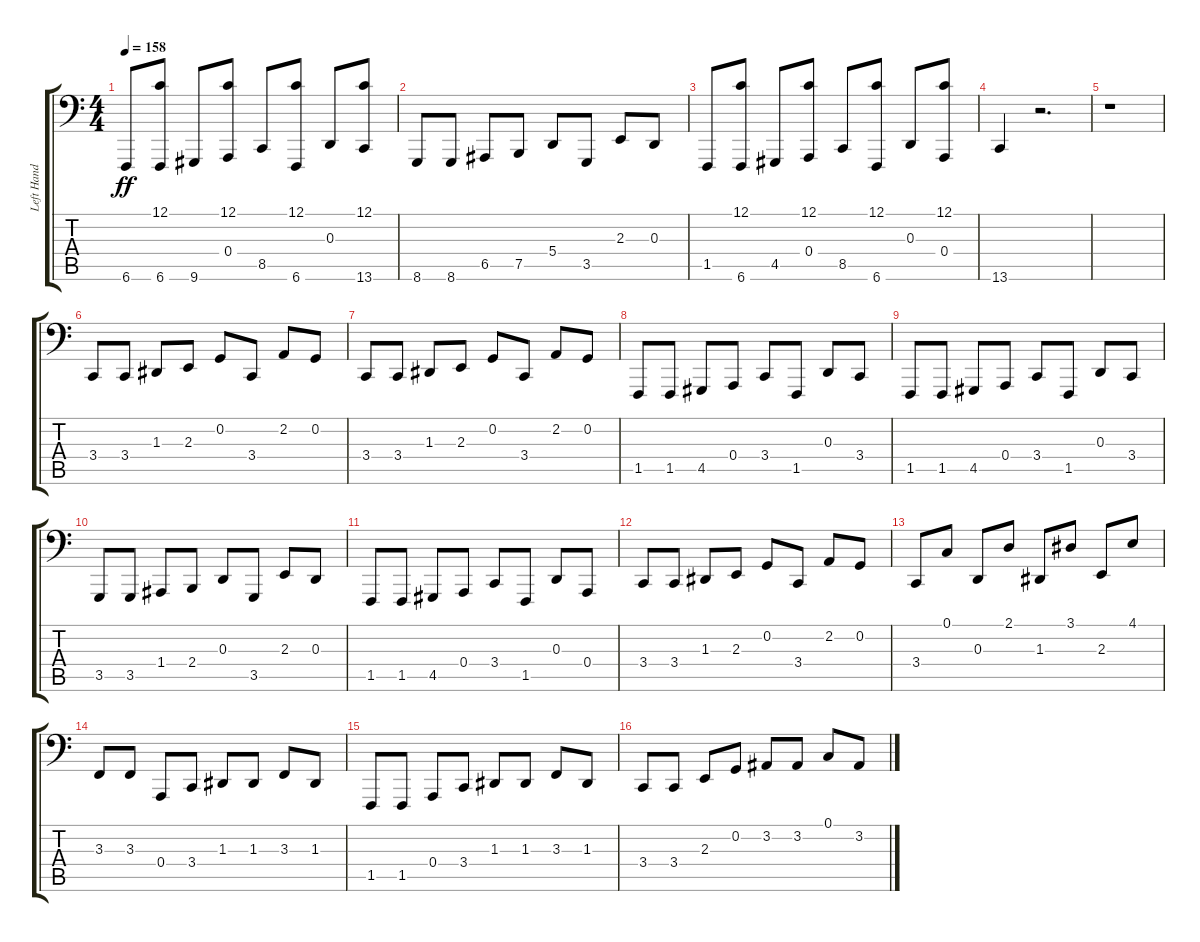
\track ("Left Hand" "Left Hand") {instrument acousticgrandpiano}
\staff {score tabs}
\tuning (C3 G2 D2 A1 E1 B0) {hide}
\ts (4 4)
\tempo 158
\clef f4
\ks c
6.6.8{dy ff} (12.1 6.6).8 9.6.8 (12.1 0.4).8 8.5.8 (12.1 6.6).8 0.3.8 (12.1 13.6).8 |
8.6.8 8.6.8 6.5.8 7.5.8 5.4.8 3.5.8 2.3.8 0.3.8 |
1.5.8 (12.1 6.6).8 4.5.8 (12.1 0.4).8 8.5.8 (12.1 6.6).8 0.3.8 (12.1 0.4).8 |
13.6.4 r.2{d} |
r.1 |
3.4.8 3.4.8 1.3.8 2.3.8 0.2.8 3.4.8 2.2.8 0.2.8 |
3.4.8 3.4.8 1.3.8 2.3.8 0.2.8 3.4.8 2.2.8 0.2.8 |
1.5.8 1.5.8 4.5.8 0.4.8 3.4.8 1.5.8 0.3.8 3.4.8 |
1.5.8 1.5.8 4.5.8 0.4.8 3.4.8 1.5.8 0.3.8 3.4.8 |
3.5.8 3.5.8 1.4.8 2.4.8 0.3.8 3.5.8 2.3.8 0.3.8 |
1.5.8 1.5.8 4.5.8 0.4.8 3.4.8 1.5.8 0.3.8 0.4.8 |
3.4.8 3.4.8 1.3.8 2.3.8 0.2.8 3.4.8 2.2.8 0.2.8 |
3.4.8 0.1.8 0.3.8 2.1.8 1.3.8 3.1.8 2.3.8 4.1.8 |
3.3.8{volume 13} 3.3.8 0.4.8 3.4.8 1.3.8 1.3.8 3.3.8 1.3.8 |
1.5.8 1.5.8 0.4.8 3.4.8 1.3.8 1.3.8 3.3.8 1.3.8 |
3.4.8 3.4.8 2.3.8 0.2.8 3.2.8 3.2.8 0.1.8 3.2.8
